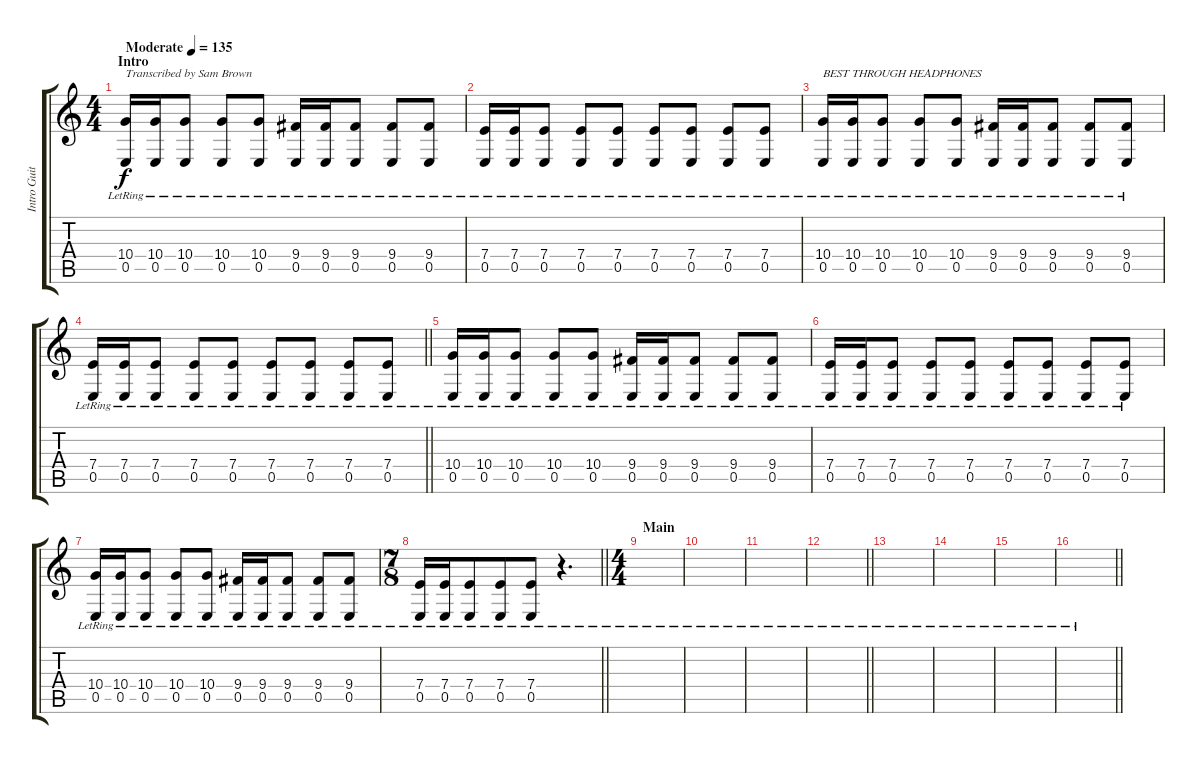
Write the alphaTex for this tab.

\track ("Intro Guitar" "Intro Guit") {instrument acousticguitarsteel}
\staff {score tabs}
\tuning (B3 Gb3 D3 A2 E2 B1) {hide}
\ts (4 4)
\section ("" "Intro")
\tempo (135 "Moderate")
\clef g2
\ks c
(10.4{lr} 0.5{lr}).16{txt "Transcribed by Sam Brown" dy f instrument acousticguitarsteel} (10.4{lr} 0.5{lr}).16 (10.4{lr} 0.5{lr}).8 (10.4{lr} 0.5{lr}).8 (10.4{lr} 0.5{lr}).8 (9.4{lr} 0.5{lr}).16 (9.4{lr} 0.5{lr}).16 (9.4{lr} 0.5{lr}).8 (9.4{lr} 0.5{lr}).8 (9.4{lr} 0.5{lr}).8 |
(7.4{lr} 0.5{lr}).16 (7.4{lr} 0.5{lr}).16 (7.4{lr} 0.5{lr}).8 (7.4{lr} 0.5{lr}).8 (7.4{lr} 0.5{lr}).8 (7.4{lr} 0.5{lr}).8 (7.4{lr} 0.5{lr}).8 (7.4{lr} 0.5{lr}).8 (7.4{lr} 0.5{lr}).8 |
(10.4{lr} 0.5{lr}).16{txt "BEST THROUGH HEADPHONES"} (10.4{lr} 0.5{lr}).16 (10.4{lr} 0.5{lr}).8 (10.4{lr} 0.5{lr}).8 (10.4{lr} 0.5{lr}).8 (9.4{lr} 0.5{lr}).16 (9.4{lr} 0.5{lr}).16 (9.4{lr} 0.5{lr}).8 (9.4{lr} 0.5{lr}).8 (9.4{lr} 0.5{lr}).8 |
\barLineRight lightlight
(7.4{lr} 0.5{lr}).16 (7.4{lr} 0.5{lr}).16 (7.4{lr} 0.5{lr}).8 (7.4{lr} 0.5{lr}).8 (7.4{lr} 0.5{lr}).8 (7.4{lr} 0.5{lr}).8 (7.4{lr} 0.5{lr}).8 (7.4{lr} 0.5{lr}).8 (7.4{lr} 0.5{lr}).8 |
\section ("" "")
(10.4{lr} 0.5{lr}).16 (10.4{lr} 0.5{lr}).16 (10.4{lr} 0.5{lr}).8 (10.4{lr} 0.5{lr}).8 (10.4{lr} 0.5{lr}).8 (9.4{lr} 0.5{lr}).16 (9.4{lr} 0.5{lr}).16 (9.4{lr} 0.5{lr}).8 (9.4{lr} 0.5{lr}).8 (9.4{lr} 0.5{lr}).8 |
(7.4{lr} 0.5{lr}).16 (7.4{lr} 0.5{lr}).16 (7.4{lr} 0.5{lr}).8 (7.4{lr} 0.5{lr}).8 (7.4{lr} 0.5{lr}).8 (7.4{lr} 0.5{lr}).8 (7.4{lr} 0.5{lr}).8 (7.4{lr} 0.5{lr}).8 (7.4{lr} 0.5{lr}).8 |
(10.4{lr} 0.5{lr}).16 (10.4{lr} 0.5{lr}).16 (10.4{lr} 0.5{lr}).8 (10.4{lr} 0.5{lr}).8 (10.4{lr} 0.5{lr}).8 (9.4{lr} 0.5{lr}).16 (9.4{lr} 0.5{lr}).16 (9.4{lr} 0.5{lr}).8 (9.4{lr} 0.5{lr}).8 (9.4{lr} 0.5{lr}).8 |
\ts (7 8)
\barLineRight lightlight
(7.4{lr} 0.5{lr}).16 (7.4{lr} 0.5{lr}).16 (7.4{lr} 0.5{lr}).8 (7.4{lr} 0.5{lr}).8 (7.4{lr} 0.5{lr}).8 r.4{d} |
\ts (4 4)
\section ("" "Main")
|
|
|
\barLineRight lightlight
|
\section ("" "")
|
|
|
\barLineRight lightlight
